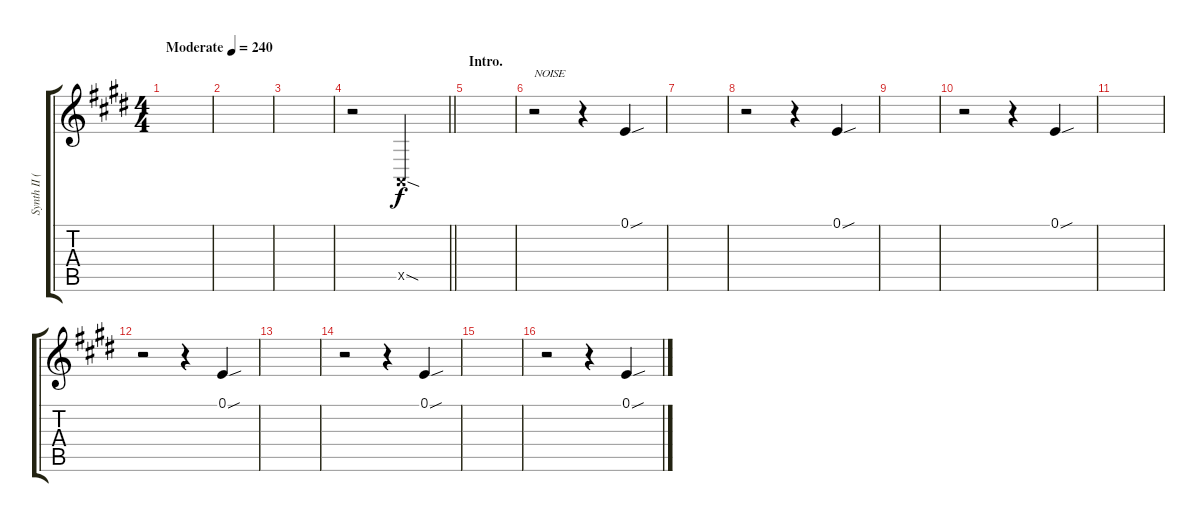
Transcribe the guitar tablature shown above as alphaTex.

\track ("Synth II (Kotobuki Tsumugi)" "Synth II (") {instrument lead2sawtooth}
\staff {score tabs}
\tuning (E4 B3 G3 D3 A2 E2) {hide}
\ts (4 4)
\tempo (240 "Moderate")
\clef g2
\ks e
|
|
|
\barLineRight lightlight
r.2 0.5{sod x}.2 |
\section ("" "Intro.")
|
r.2{txt "NOISE"} r.4 0.1{sou}.4 |
|
r.2 r.4 0.1{sou}.4 |
|
r.2 r.4 0.1{sou}.4 |
|
r.2 r.4 0.1{sou}.4 |
|
r.2 r.4 0.1{sou}.4 |
|
r.2 r.4 0.1{sou}.4
